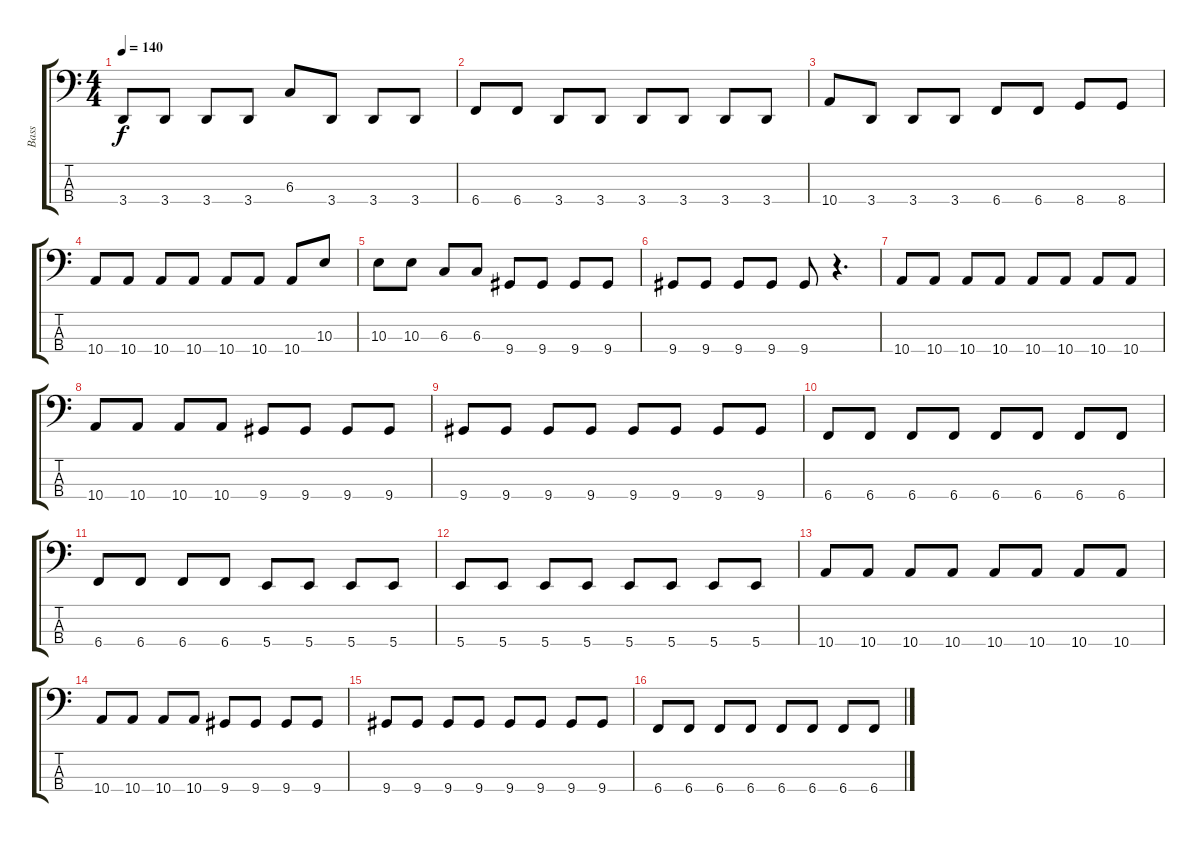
\track ("Bass" "Bass") {instrument electricbassfinger}
\staff {score tabs}
\tuning (E2 B1 Gb1 B0) {hide}
\ts (4 4)
\tempo 140
\clef f4
\ks c
3.4.8{dy f} 3.4.8 3.4.8 3.4.8 6.3.8 3.4.8 3.4.8 3.4.8 |
6.4.8 6.4.8 3.4.8 3.4.8 3.4.8 3.4.8 3.4.8 3.4.8 |
10.4.8 3.4.8 3.4.8 3.4.8 6.4.8 6.4.8 8.4.8 8.4.8 |
10.4.8 10.4.8 10.4.8 10.4.8 10.4.8 10.4.8 10.4.8 10.3.8 |
10.3.8 10.3.8 6.3.8 6.3.8 9.4.8 9.4.8 9.4.8 9.4.8 |
9.4.8 9.4.8 9.4.8 9.4.8 9.4.8 r.4{d} |
10.4.8 10.4.8 10.4.8 10.4.8 10.4.8 10.4.8 10.4.8 10.4.8 |
10.4.8 10.4.8 10.4.8 10.4.8 9.4.8 9.4.8 9.4.8 9.4.8 |
9.4.8 9.4.8 9.4.8 9.4.8 9.4.8 9.4.8 9.4.8 9.4.8 |
6.4.8 6.4.8 6.4.8 6.4.8 6.4.8 6.4.8 6.4.8 6.4.8 |
6.4.8 6.4.8 6.4.8 6.4.8 5.4.8 5.4.8 5.4.8 5.4.8 |
5.4.8 5.4.8 5.4.8 5.4.8 5.4.8 5.4.8 5.4.8 5.4.8 |
10.4.8 10.4.8 10.4.8 10.4.8 10.4.8 10.4.8 10.4.8 10.4.8 |
10.4.8 10.4.8 10.4.8 10.4.8 9.4.8 9.4.8 9.4.8 9.4.8 |
9.4.8 9.4.8 9.4.8 9.4.8 9.4.8 9.4.8 9.4.8 9.4.8 |
6.4.8 6.4.8 6.4.8 6.4.8 6.4.8 6.4.8 6.4.8 6.4.8
